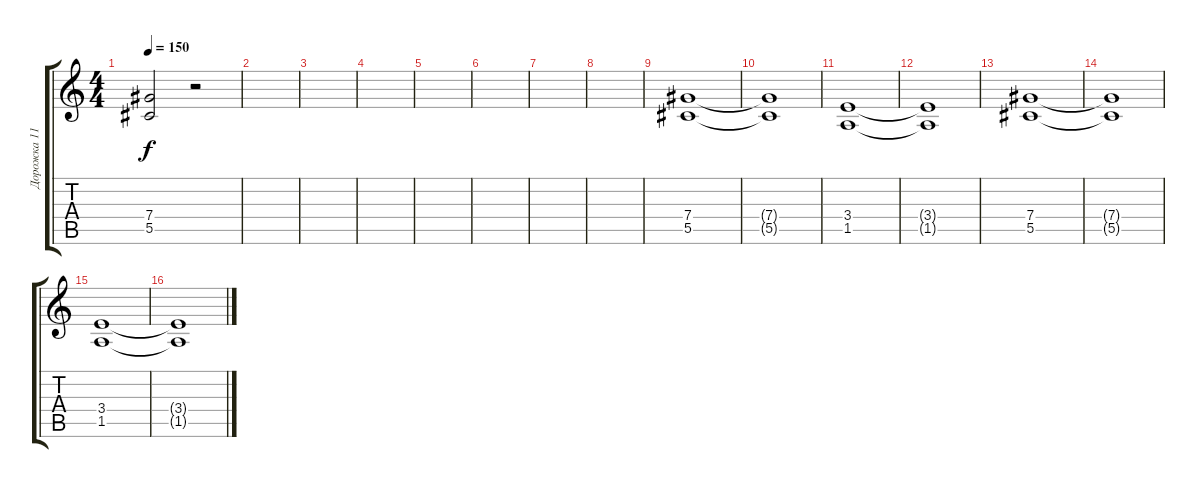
\track ("Дорожка 11" "Дорожка 11") {instrument distortionguitar}
\staff {score tabs}
\tuning (Eb4 Bb3 Gb3 Db3 Ab2 Eb2) {hide}
\ts (4 4)
\tempo 150
\clef g2
\ks c
(7.4 5.5).2{dy f} r.2 |
|
|
|
|
|
|
|
(7.4 5.5).1 |
(7.4{t} 5.5{t}).1 |
(3.4 1.5).1 |
(3.4{t} 1.5{t}).1 |
(7.4 5.5).1 |
(7.4{t} 5.5{t}).1 |
(3.4 1.5).1 |
(3.4{t} 1.5{t}).1
